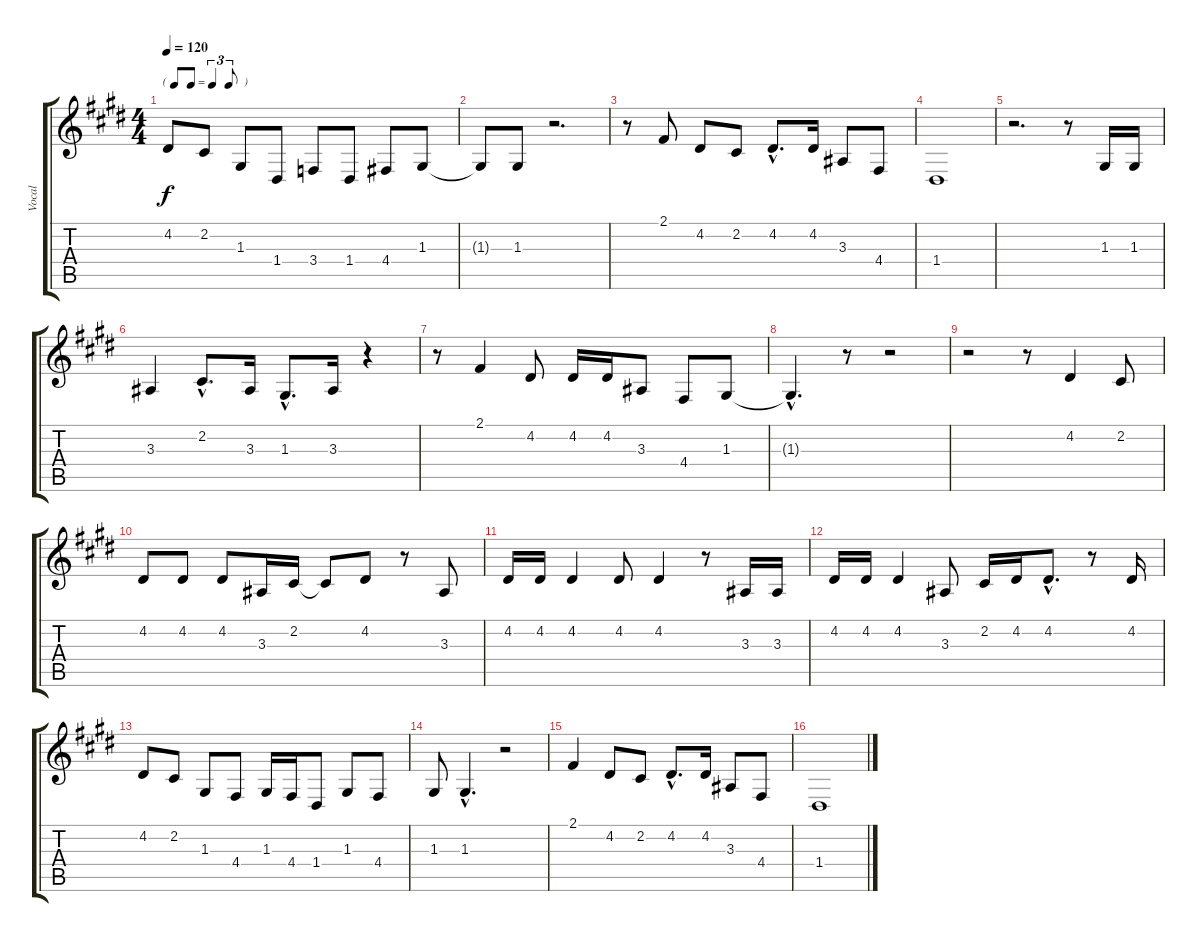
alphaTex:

\track ("Vocal" "Vocal") {instrument clarinet}
\staff {score tabs}
\tuning (E4 B3 G3 D3 A2 E2) {hide}
\ts (4 4)
\tf triplet8th
\tempo 120
\clef g2
\ks e
4.2{t}.8{dy f} 2.2.8 1.3.8 1.4.8 3.4.8 1.4.8 4.4.8 1.3.8 |
1.3{t}.8 1.3.8 r.2{d} |
r.8 2.1.8 4.2.8 2.2.8 4.2{hac}.8{d} 4.2.16 3.3.8 4.4.8 |
1.4.1 |
r.2{d} r.8 1.3.16 1.3.16 |
3.3.4 2.2{hac}.8{d} 3.3.16 1.3{hac}.8{d} 3.3.16 r.4 |
r.8 2.1.4 4.2.8 4.2.16 4.2.16 3.3.8 4.4.8 1.3.8 |
1.3{hac t}.4{d} r.8 r.2 |
r.2 r.8 4.2.4 2.2.8 |
4.2.8 4.2.8 4.2.8 3.3.16 2.2.16 2.2{t}.8 4.2.8 r.8 3.3.8 |
4.2.16 4.2.16 4.2.4 4.2.8 4.2.4 r.8 3.3.16 3.3.16 |
4.2.16 4.2.16 4.2.4 3.3.8 2.2.16 4.2.16 4.2{hac}.8{d} r.8 4.2.16 |
4.2.8 2.2.8 1.3.8 4.4.8 1.3.16 4.4.16 1.4.8 1.3.8 4.4.8 |
1.3.8 1.3{hac}.4{d} r.2 |
2.1.4 4.2.8 2.2.8 4.2{hac}.8{d} 4.2.16 3.3.8 4.4.8 |
1.4.1
